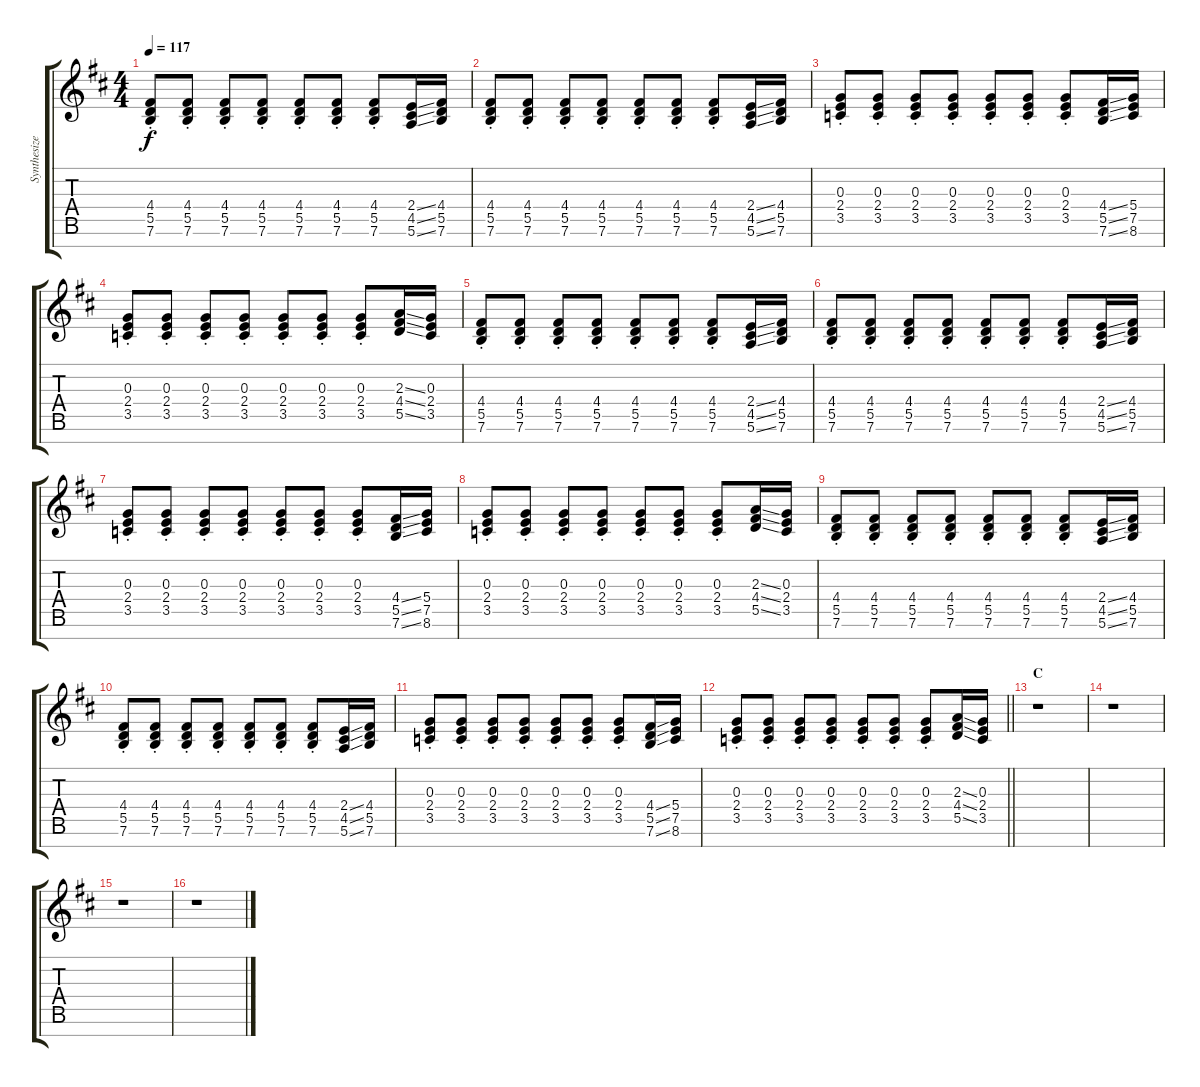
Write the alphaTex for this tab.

\track ("Synthesizer" "Synthesize") {instrument lead2sawtooth}
\staff {score tabs}
\tuning (E5 B4 G4 D4 A3 E3 B2) {hide}
\ts (4 4)
\tempo 117
\clef g2
\ks d
(4.4{st} 5.5{st} 7.6{st}).8{dy f} (4.4{st} 5.5{st} 7.6{st}).8 (4.4{st} 5.5{st} 7.6{st}).8 (4.4{st} 5.5{st} 7.6{st}).8 (4.4{st} 5.5{st} 7.6{st}).8 (4.4{st} 5.5{st} 7.6{st}).8 (4.4{st} 5.5{st} 7.6{st}).8 (2.4{ss} 4.5{ss} 5.6{ss}).16 (4.4 5.5 7.6).16 |
(4.4{st} 5.5{st} 7.6{st}).8 (4.4{st} 5.5{st} 7.6{st}).8 (4.4{st} 5.5{st} 7.6{st}).8 (4.4{st} 5.5{st} 7.6{st}).8 (4.4{st} 5.5{st} 7.6{st}).8 (4.4{st} 5.5{st} 7.6{st}).8 (4.4{st} 5.5{st} 7.6{st}).8 (2.4{ss} 4.5{ss} 5.6{ss}).16 (4.4 5.5 7.6).16 |
(0.3{st} 2.4{st} 3.5{st}).8 (0.3{st} 2.4{st} 3.5{st}).8 (0.3{st} 2.4{st} 3.5{st}).8 (0.3{st} 2.4{st} 3.5{st}).8 (0.3{st} 2.4{st} 3.5{st}).8 (0.3{st} 2.4{st} 3.5{st}).8 (0.3{st} 2.4{st} 3.5{st}).8 (4.4{ss} 5.5{ss} 7.6{ss}).16 (5.4 7.5 8.6).16 |
(0.3{st} 2.4{st} 3.5{st}).8 (0.3{st} 2.4{st} 3.5{st}).8 (0.3{st} 2.4{st} 3.5{st}).8 (0.3{st} 2.4{st} 3.5{st}).8 (0.3{st} 2.4{st} 3.5{st}).8 (0.3{st} 2.4{st} 3.5{st}).8 (0.3{st} 2.4{st} 3.5{st}).8 (2.3{ss} 4.4{ss} 5.5{ss}).16 (0.3 2.4 3.5).16 |
(4.4{st} 5.5{st} 7.6{st}).8 (4.4{st} 5.5{st} 7.6{st}).8 (4.4{st} 5.5{st} 7.6{st}).8 (4.4{st} 5.5{st} 7.6{st}).8 (4.4{st} 5.5{st} 7.6{st}).8 (4.4{st} 5.5{st} 7.6{st}).8 (4.4{st} 5.5{st} 7.6{st}).8 (2.4{ss} 4.5{ss} 5.6{ss}).16 (4.4 5.5 7.6).16 |
(4.4{st} 5.5{st} 7.6{st}).8 (4.4{st} 5.5{st} 7.6{st}).8 (4.4{st} 5.5{st} 7.6{st}).8 (4.4{st} 5.5{st} 7.6{st}).8 (4.4{st} 5.5{st} 7.6{st}).8 (4.4{st} 5.5{st} 7.6{st}).8 (4.4{st} 5.5{st} 7.6{st}).8 (2.4{ss} 4.5{ss} 5.6{ss}).16 (4.4 5.5 7.6).16 |
(0.3{st} 2.4{st} 3.5{st}).8 (0.3{st} 2.4{st} 3.5{st}).8 (0.3{st} 2.4{st} 3.5{st}).8 (0.3{st} 2.4{st} 3.5{st}).8 (0.3{st} 2.4{st} 3.5{st}).8 (0.3{st} 2.4{st} 3.5{st}).8 (0.3{st} 2.4{st} 3.5{st}).8 (4.4{ss} 5.5{ss} 7.6{ss}).16 (5.4 7.5 8.6).16 |
(0.3{st} 2.4{st} 3.5{st}).8 (0.3{st} 2.4{st} 3.5{st}).8 (0.3{st} 2.4{st} 3.5{st}).8 (0.3{st} 2.4{st} 3.5{st}).8 (0.3{st} 2.4{st} 3.5{st}).8 (0.3{st} 2.4{st} 3.5{st}).8 (0.3{st} 2.4{st} 3.5{st}).8 (2.3{ss} 4.4{ss} 5.5{ss}).16 (0.3 2.4 3.5).16 |
(4.4{st} 5.5{st} 7.6{st}).8 (4.4{st} 5.5{st} 7.6{st}).8 (4.4{st} 5.5{st} 7.6{st}).8 (4.4{st} 5.5{st} 7.6{st}).8 (4.4{st} 5.5{st} 7.6{st}).8 (4.4{st} 5.5{st} 7.6{st}).8 (4.4{st} 5.5{st} 7.6{st}).8 (2.4{ss} 4.5{ss} 5.6{ss}).16 (4.4 5.5 7.6).16 |
(4.4{st} 5.5{st} 7.6{st}).8 (4.4{st} 5.5{st} 7.6{st}).8 (4.4{st} 5.5{st} 7.6{st}).8 (4.4{st} 5.5{st} 7.6{st}).8 (4.4{st} 5.5{st} 7.6{st}).8 (4.4{st} 5.5{st} 7.6{st}).8 (4.4{st} 5.5{st} 7.6{st}).8 (2.4{ss} 4.5{ss} 5.6{ss}).16 (4.4 5.5 7.6).16 |
(0.3{st} 2.4{st} 3.5{st}).8 (0.3{st} 2.4{st} 3.5{st}).8 (0.3{st} 2.4{st} 3.5{st}).8 (0.3{st} 2.4{st} 3.5{st}).8 (0.3{st} 2.4{st} 3.5{st}).8 (0.3{st} 2.4{st} 3.5{st}).8 (0.3{st} 2.4{st} 3.5{st}).8 (4.4{ss} 5.5{ss} 7.6{ss}).16 (5.4 7.5 8.6).16 |
\barLineRight lightlight
(0.3{st} 2.4{st} 3.5{st}).8 (0.3{st} 2.4{st} 3.5{st}).8 (0.3{st} 2.4{st} 3.5{st}).8 (0.3{st} 2.4{st} 3.5{st}).8 (0.3{st} 2.4{st} 3.5{st}).8 (0.3{st} 2.4{st} 3.5{st}).8 (0.3{st} 2.4{st} 3.5{st}).8 (2.3{ss} 4.4{ss} 5.5{ss}).16 (0.3 2.4 3.5).16 |
\section ("" "C")
r.1 |
r.1 |
r.1 |
r.1
